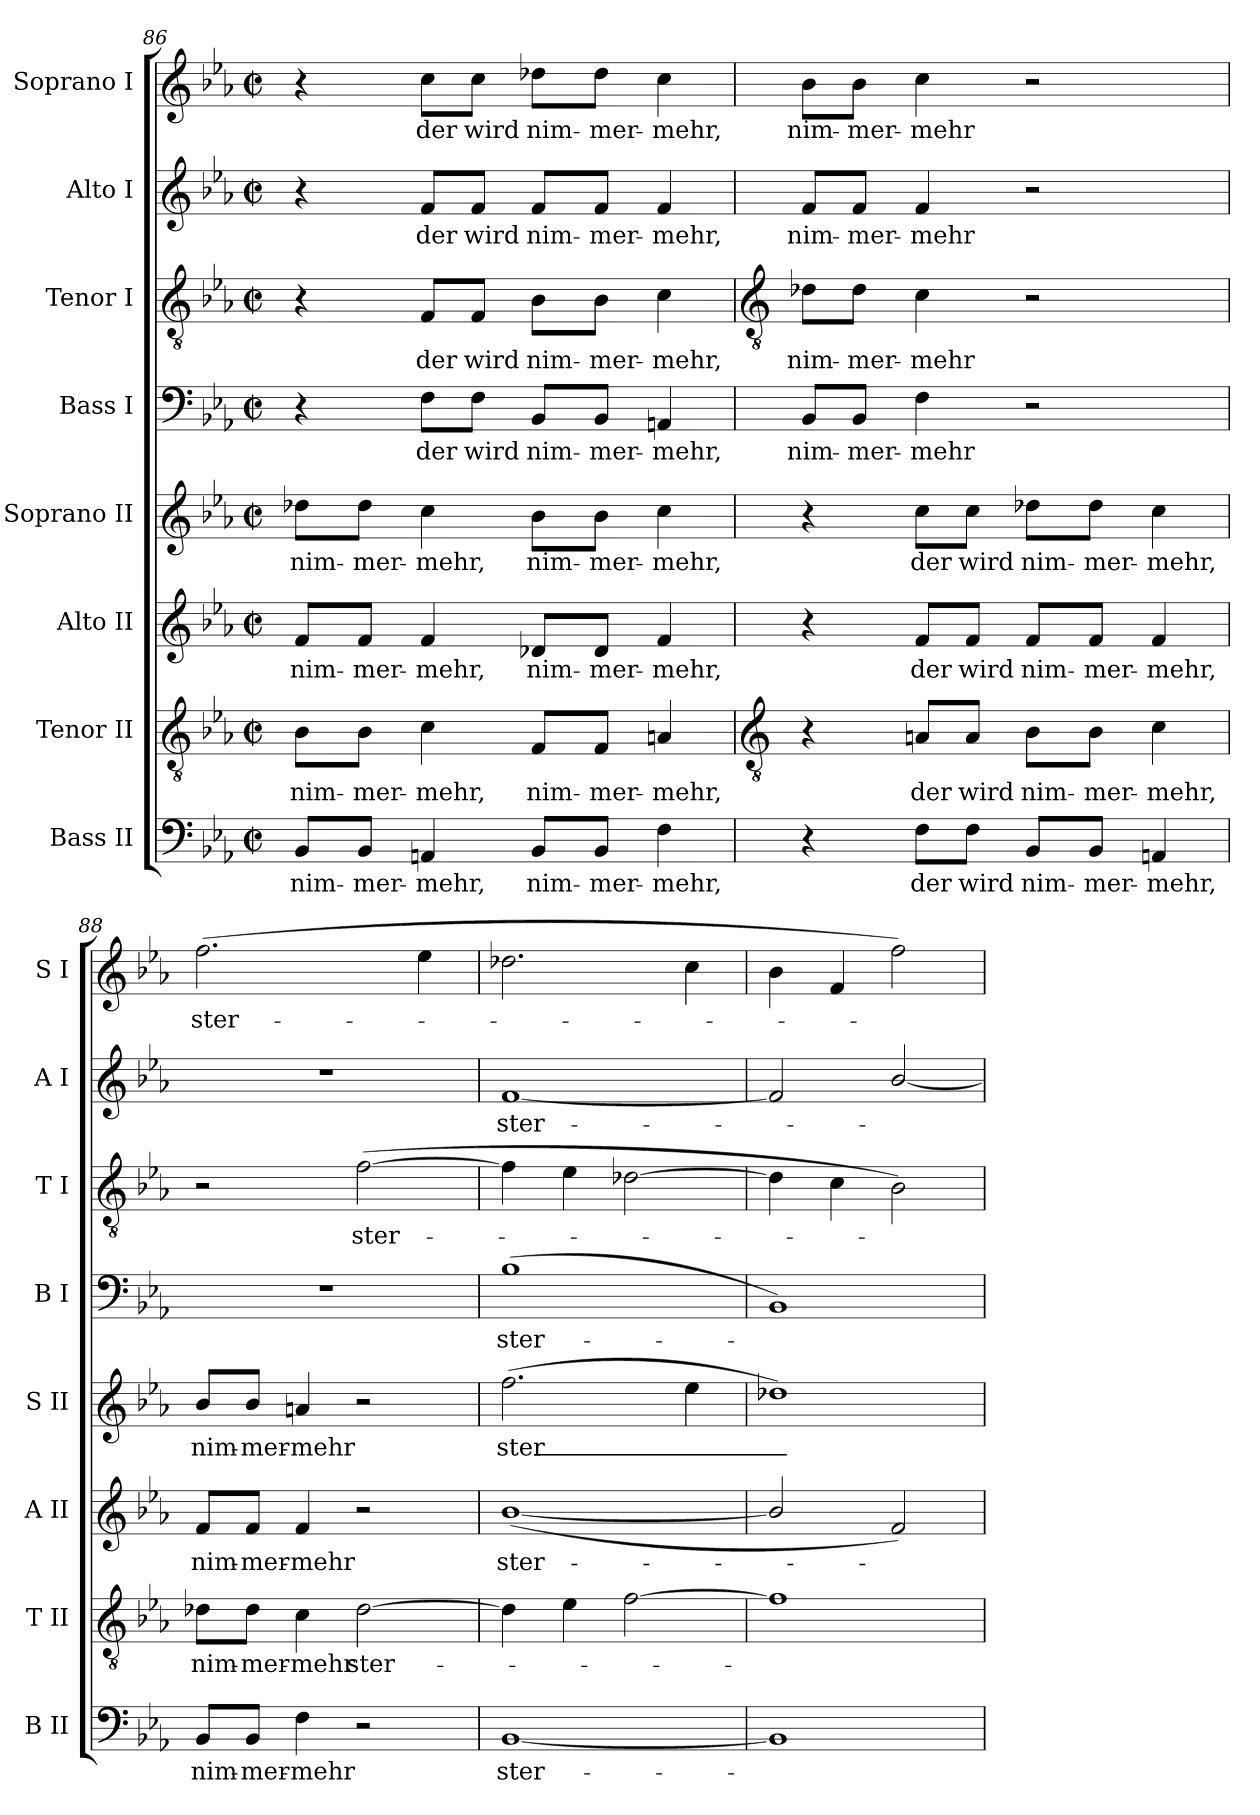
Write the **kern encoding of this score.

**kern	**text	**kern	**text	**kern	**text	**kern	**text	**kern	**text	**kern	**text	**kern	**text	**kern	**text
*part8	*part8	*part7	*part7	*part6	*part6	*part5	*part5	*part4	*part4	*part3	*part3	*part2	*part2	*part1	*part1
*staff8	*staff8	*staff7	*staff7	*staff6	*staff6	*staff5	*staff5	*staff4	*staff4	*staff3	*staff3	*staff2	*staff2	*staff1	*staff1
*I"Bass II	*	*I"Tenor II	*	*I"Alto II	*	*I"Soprano II	*	*I"Bass I	*	*I"Tenor I	*	*I"Alto I	*	*I"Soprano I	*
*I'B II	*	*I'T II	*	*I'A II	*	*I'S II	*	*I'B I	*	*I'T I	*	*I'A I	*	*I'S I	*
*clefF4	*	*clefGv2	*	*clefG2	*	*clefG2	*	*clefF4	*	*clefGv2	*	*clefG2	*	*clefG2	*
*k[b-e-a-]	*	*k[b-e-a-]	*	*k[b-e-a-]	*	*k[b-e-a-]	*	*k[b-e-a-]	*	*k[b-e-a-]	*	*k[b-e-a-]	*	*k[b-e-a-]	*
*E-:	*	*E-:	*	*E-:	*	*E-:	*	*E-:	*	*E-:	*	*E-:	*	*E-:	*
*M2/2	*	*M2/2	*	*M2/2	*	*M2/2	*	*M2/2	*	*M2/2	*	*M2/2	*	*M2/2	*
*met(c|)	*	*met(c|)	*	*met(c|)	*	*met(c|)	*	*met(c|)	*	*met(c|)	*	*met(c|)	*	*met(c|)	*
=86	=86	=86	=86	=86	=86	=86	=86	=86	=86	=86	=86	=86	=86	=86	=86
!	!LO:LY:b	!	!LO:LY:b	!	!LO:LY:b	!	!LO:LY:b	!	!	!	!	!	!	!	!
8BB-/L	nim-	8B-\L	nim-	8f/L	nim-	8dd-X\L	nim-	4r	.	4r	.	4r	.	4r	.
!	!LO:LY:b	!	!LO:LY:b	!	!LO:LY:b	!	!LO:LY:b	!	!	!	!	!	!	!	!
8BB-/J	-mer-	8B-\J	-mer-	8f/J	-mer-	8dd-\J	-mer-	.	.	.	.	.	.	.	.
!	!LO:LY:b	!	!LO:LY:b	!	!LO:LY:b	!	!LO:LY:b	!	!LO:LY:b	!	!LO:LY:b	!	!LO:LY:b	!	!LO:LY:b
4AAn	-mehr,	4c	-mehr,	4f	-mehr,	4cc	-mehr,	8F\L	der	8F/L	der	8f/L	der	8cc\L	der
!	!	!	!	!	!	!	!	!	!LO:LY:b	!	!LO:LY:b	!	!LO:LY:b	!	!LO:LY:b
.	.	.	.	.	.	.	.	8F\J	wird	8F/J	wird	8f/J	wird	8cc\J	wird
!	!LO:LY:b	!	!LO:LY:b	!	!LO:LY:b	!	!LO:LY:b	!	!LO:LY:b	!	!LO:LY:b	!	!LO:LY:b	!	!LO:LY:b
8BB-/L	nim-	8F/L	nim-	8d-X/L	nim-	8b-\L	nim-	8BB-/L	nim-	8B-\L	nim-	8f/L	nim-	8dd-X\L	nim-
!	!LO:LY:b	!	!LO:LY:b	!	!LO:LY:b	!	!LO:LY:b	!	!LO:LY:b	!	!LO:LY:b	!	!LO:LY:b	!	!LO:LY:b
8BB-/J	-mer-	8F/J	-mer-	8d-/J	-mer-	8b-\J	-mer-	8BB-/J	-mer-	8B-\J	-mer-	8f/J	-mer-	8dd-\J	-mer-
!	!LO:LY:b	!	!LO:LY:b	!	!LO:LY:b	!	!LO:LY:b	!	!LO:LY:b	!	!LO:LY:b	!	!LO:LY:b	!	!LO:LY:b
4F	-mehr,	4An	-mehr,	4f	-mehr,	4cc	-mehr,	4AAn	-mehr,	4c	-mehr,	4f	-mehr,	4cc	-mehr,
!!LO:LB:g=z
=87	=87	=87	=87	=87	=87	=87	=87	=87	=87	=87	=87	=87	=87	=87	=87
*	*	*clefGv2	*	*	*	*	*	*	*	*clefGv2	*	*	*	*	*
!	!	!	!	!	!	!	!	!	!LO:LY:b	!	!LO:LY:b	!	!LO:LY:b	!	!LO:LY:b
4r	.	4r	.	4r	.	4r	.	8BB-/L	nim-	8d-X\L	nim-	8f/L	nim-	8b-\L	nim-
!	!	!	!	!	!	!	!	!	!LO:LY:b	!	!LO:LY:b	!	!LO:LY:b	!	!LO:LY:b
.	.	.	.	.	.	.	.	8BB-/J	-mer-	8d-\J	-mer-	8f/J	-mer-	8b-\J	-mer-
!	!LO:LY:b	!	!LO:LY:b	!	!LO:LY:b	!	!LO:LY:b	!	!LO:LY:b	!	!LO:LY:b	!	!LO:LY:b	!	!LO:LY:b
8F\L	der	8An/L	der	8f/L	der	8cc\L	der	4F	-mehr	4c	-mehr	4f	-mehr	4cc	-mehr
!	!LO:LY:b	!	!LO:LY:b	!	!LO:LY:b	!	!LO:LY:b	!	!	!	!	!	!	!	!
8F\J	wird	8A/J	wird	8f/J	wird	8cc\J	wird	.	.	.	.	.	.	.	.
!	!LO:LY:b	!	!LO:LY:b	!	!LO:LY:b	!	!LO:LY:b	!	!	!	!	!	!	!	!
8BB-/L	nim-	8B-\L	nim-	8f/L	nim-	8dd-X\L	nim-	2r	.	2r	.	2r	.	2r	.
!	!LO:LY:b	!	!LO:LY:b	!	!LO:LY:b	!	!LO:LY:b	!	!	!	!	!	!	!	!
8BB-/J	-mer-	8B-\J	-mer-	8f/J	-mer-	8dd-\J	-mer-	.	.	.	.	.	.	.	.
!	!LO:LY:b	!	!LO:LY:b	!	!LO:LY:b	!	!LO:LY:b	!	!	!	!	!	!	!	!
4AAn	-mehr,	4c	-mehr,	4f	-mehr,	4cc	-mehr,	.	.	.	.	.	.	.	.
=88	=88	=88	=88	=88	=88	=88	=88	=88	=88	=88	=88	=88	=88	=88	=88
!	!LO:LY:b	!	!LO:LY:b	!	!LO:LY:b	!	!LO:LY:b	!	!	!	!	!	!	!	!LO:LY:b
8BB-/L	nim-	8d-X\L	nim-	8f/L	nim-	8b-/L	nim-	1r	.	2r	.	1r	.	(>2.ff	ster-
!	!LO:LY:b	!	!LO:LY:b	!	!LO:LY:b	!	!LO:LY:b	!	!	!	!	!	!	!	!
8BB-/J	-mer-	8d-\J	-mer-	8f/J	-mer-	8b-/J	-mer-	.	.	.	.	.	.	.	.
!	!LO:LY:b	!	!LO:LY:b	!	!LO:LY:b	!	!LO:LY:b	!	!	!	!	!	!	!	!
4F	-mehr	4c	-mehr	4f	-mehr	4an	-mehr	.	.	.	.	.	.	.	.
!	!	!	!LO:LY:b	!	!	!	!	!	!	!	!LO:LY:b	!	!	!	!
2r	.	[2d-	ster-	2r	.	2r	.	.	.	(>[2f	ster-	.	.	.	.
.	.	.	.	.	.	.	.	.	.	.	.	.	.	4ee-	.
=89	=89	=89	=89	=89	=89	=89	=89	=89	=89	=89	=89	=89	=89	=89	=89
!	!LO:LY:b	!	!	!	!LO:LY:b	!	!LO:LY:b	!	!LO:LY:b	!	!	!	!LO:LY:b	!	!
[1BB-	ster-	4d-]	.	(<[1b-/	ster-	(>2.ff	ster-_	(<1B-	ster-	4f]	.	[1f	ster-	2.dd-X	.
.	.	4e-	.	.	.	.	.	.	.	4e-	.	.	.	.	.
.	.	[2f	.	.	.	.	.	.	.	[2d-X	.	.	.	.	.
.	.	.	.	.	.	4ee-	.	.	.	.	.	.	.	4cc	.
=90	=90	=90	=90	=90	=90	=90	=90	=90	=90	=90	=90	=90	=90	=90	=90
1BB-]	.	1f]	.	2b-/]	.	1dd-X)	.	1BB-)	.	4d-]	.	2f]	.	4b-	.
.	.	.	.	.	.	.	.	.	.	4c	.	.	.	4f	.
.	.	.	.	2f)	.	.	.	.	.	2B-)	.	[2b-/	.	2ff)	.
=	=	=	=	=	=	=	=	=	=	=	=	=	=	=	=
*-	*-	*-	*-	*-	*-	*-	*-	*-	*-	*-	*-	*-	*-	*-	*-
